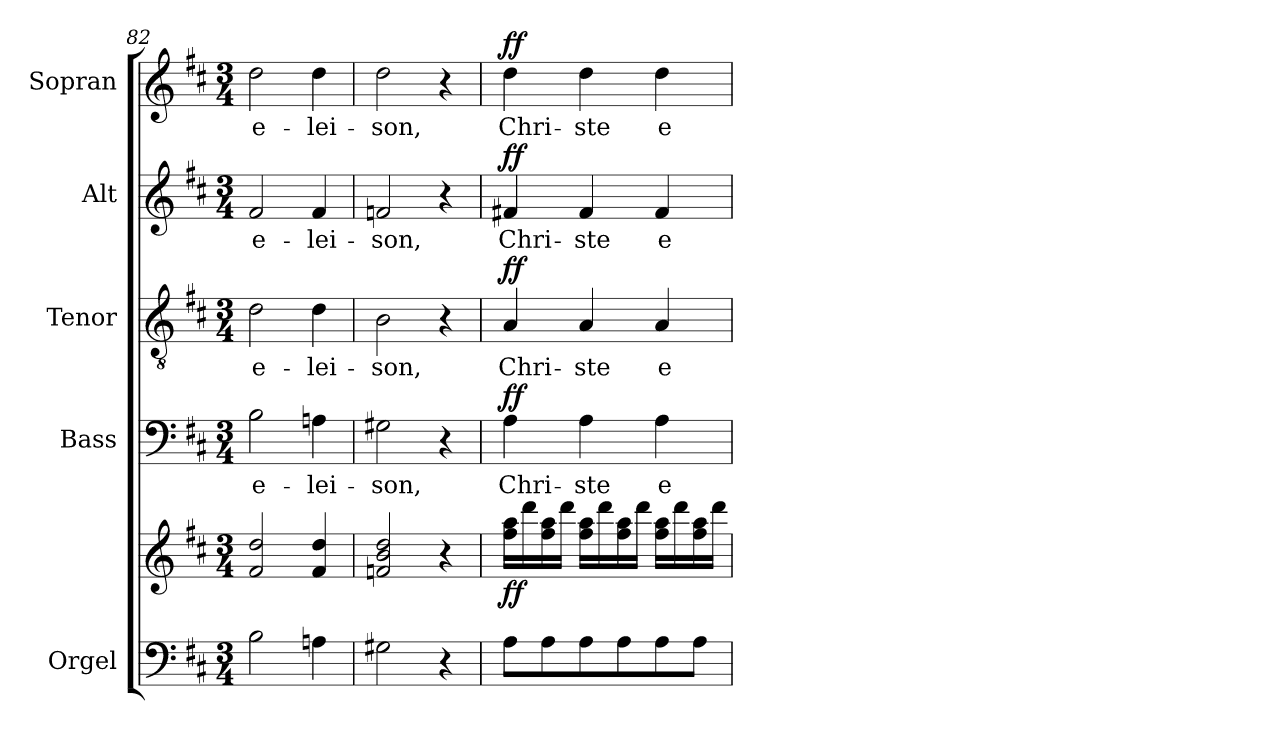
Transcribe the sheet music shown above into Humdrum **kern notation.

**kern	**kern	**dynam	**kern	**text	**dynam	**kern	**text	**dynam	**kern	**text	**dynam	**kern	**text	**dynam
*part5	*part5	*part5	*part4	*part4	*part4	*part3	*part3	*part3	*part2	*part2	*part2	*part1	*part1	*part1
*staff6	*staff5	*staff5/6	*staff4	*staff4	*staff4	*staff3	*staff3	*staff3	*staff2	*staff2	*staff2	*staff1	*staff1	*staff1
*I"Orgel	*	*	*I"Bass	*	*	*I"Tenor	*	*	*I"Alt	*	*	*I"Sopran	*	*
*I'Org.	*	*	*I'B.	*	*	*I'T.	*	*	*I'A.	*	*	*I'S.	*	*
*clefF4	*clefG2	*	*clefF4	*	*	*clefGv2	*	*	*clefG2	*	*	*clefG2	*	*
*k[f#c#]	*k[f#c#]	*	*k[f#c#]	*	*	*k[f#c#]	*	*	*k[f#c#]	*	*	*k[f#c#]	*	*
*D:	*D:	*	*D:	*	*	*D:	*	*	*D:	*	*	*D:	*	*
*M3/4	*M3/4	*	*M3/4	*	*	*M3/4	*	*	*M3/4	*	*	*M3/4	*	*
=82	=82	=82	=82	=82	=82	=82	=82	=82	=82	=82	=82	=82	=82	=82
!	!	!	!	!LO:LY:b	!	!	!LO:LY:b	!	!	!LO:LY:b	!	!	!LO:LY:b	!
2B\	2f#/ 2dd/	.	2B\	e-	.	2d\	e-	.	2f#/	e-	.	2dd\	e-	.
!	!	!	!	!LO:LY:b	!	!	!LO:LY:b	!	!	!LO:LY:b	!	!	!LO:LY:b	!
4An\	4f#/ 4dd/	.	4An\	-lei-	.	4d\	-lei-	.	4f#/	-lei-	.	4dd\	-lei-	.
=83	=83	=83	=83	=83	=83	=83	=83	=83	=83	=83	=83	=83	=83	=83
!	!	!	!	!LO:LY:b	!	!	!LO:LY:b	!	!	!LO:LY:b	!	!	!LO:LY:b	!
2G#X\	2fn/ 2b/ 2dd/	.	2G#X\	-son,	.	2B\	-son,	.	2fn/	-son,	.	2dd\	-son,	.
4r	4r	.	4r	.	.	4r	.	.	4r	.	.	4r	.	.
=84	=84	=84	=84	=84	=84	=84	=84	=84	=84	=84	=84	=84	=84	=84
!	!	!LO:DY:b	!	!LO:LY:b	!LO:DY:a	!	!LO:LY:b	!LO:DY:a	!	!LO:LY:b	!LO:DY:a	!	!LO:LY:b	!LO:DY:a
8A\L	16ff#\ 16aa\LL	ff	4A\	Chri-	ff	4A/	Chri-	ff	4f#X/	Chri-	ff	4dd\	Chri-	ff
.	16ddd\	.	.	.	.	.	.	.	.	.	.	.	.	.
8A\	16ff#\ 16aa\	.	.	.	.	.	.	.	.	.	.	.	.	.
.	16ddd\JJ	.	.	.	.	.	.	.	.	.	.	.	.	.
!	!	!	!	!LO:LY:b	!	!	!LO:LY:b	!	!	!LO:LY:b	!	!	!LO:LY:b	!
8A\	16ff#\ 16aa\LL	.	4A\	-ste	.	4A/	-ste	.	4f#/	-ste	.	4dd\	-ste	.
.	16ddd\	.	.	.	.	.	.	.	.	.	.	.	.	.
8A\	16ff#\ 16aa\	.	.	.	.	.	.	.	.	.	.	.	.	.
.	16ddd\JJ	.	.	.	.	.	.	.	.	.	.	.	.	.
!	!	!	!	!LO:LY:b	!	!	!LO:LY:b	!	!	!LO:LY:b	!	!	!LO:LY:b	!
8A\	16ff#\ 16aa\LL	.	4A\	e-	.	4A/	e-	.	4f#/	e-	.	4dd\	e-	.
.	16ddd\	.	.	.	.	.	.	.	.	.	.	.	.	.
8A\J	16ff#\ 16aa\	.	.	.	.	.	.	.	.	.	.	.	.	.
.	16ddd\JJ	.	.	.	.	.	.	.	.	.	.	.	.	.
=	=	=	=	=	=	=	=	=	=	=	=	=	=	=
*-	*-	*-	*-	*-	*-	*-	*-	*-	*-	*-	*-	*-	*-	*-
